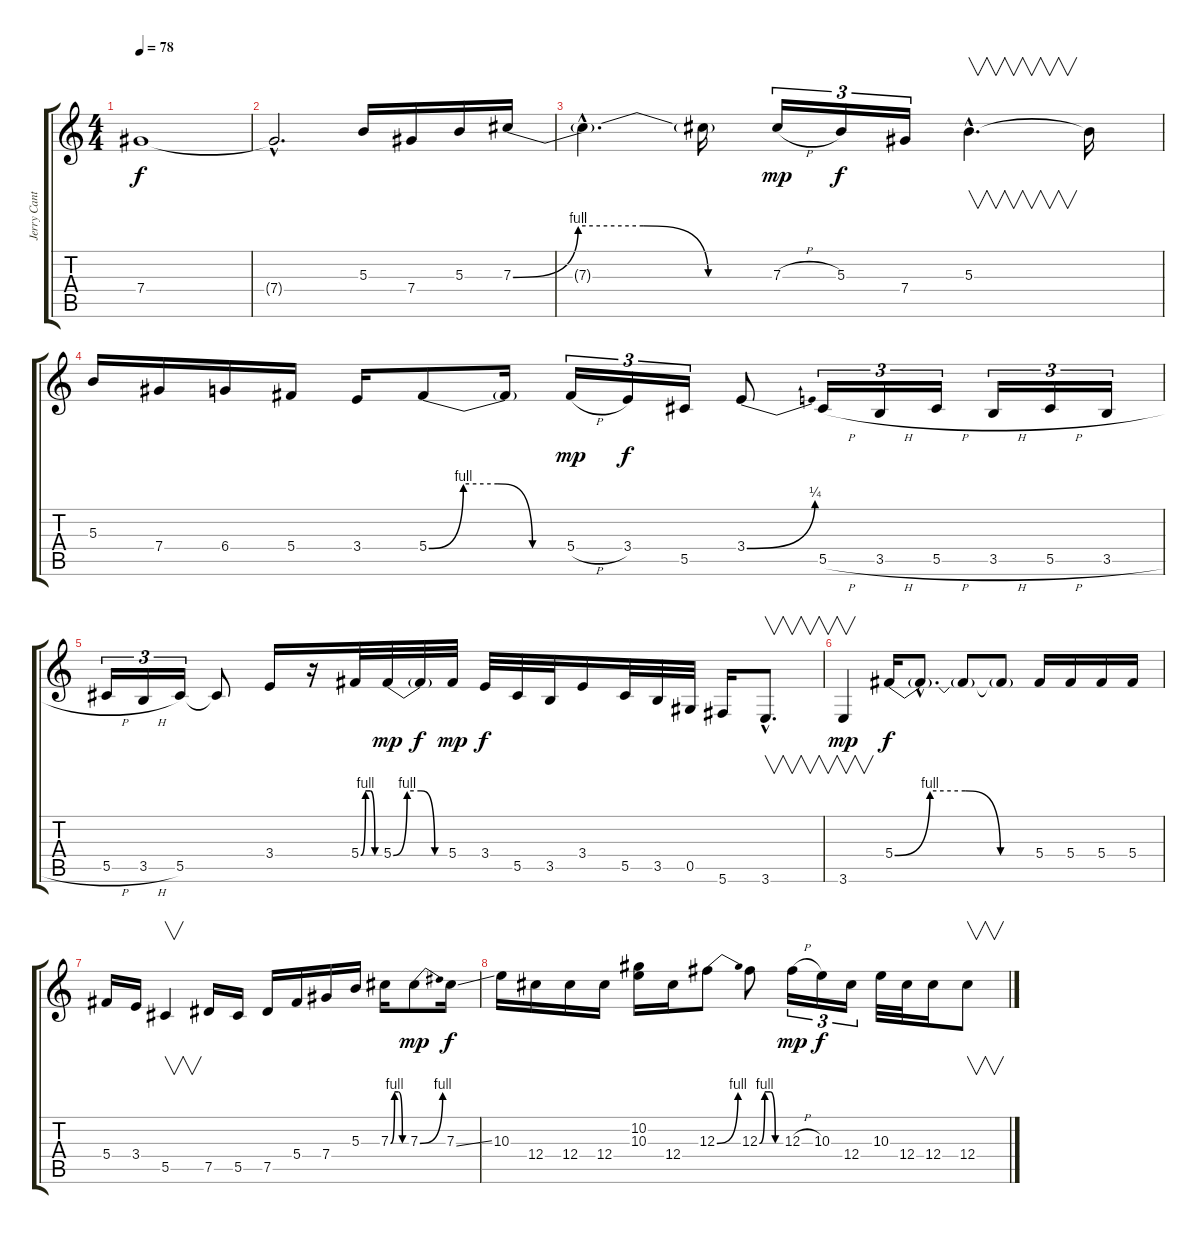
\track ("Jerry Cantrell - Electric Guitar" "Jerry Cant") {instrument overdrivenguitar}
\staff {score tabs}
\tuning (Eb4 Bb3 Gb3 Db3 Ab2 Db2) {hide}
\ts (4 4)
\tempo 78
\clef g2
\ks c
7.4.1{dy f volume 16} |
7.4{hac t}.2{d} 5.3.16 7.4.16 5.3.16 7.3{be (custom 0 0 15 4 30 4 45 0 60 0)}.16 |
7.3{hac t}.4{d} 7.3{t}.16 7.3{h}.16{tu (3 2) dy mp} 5.3.16{tu (3 2) dy f} 7.4.16{tu (3 2)} 5.3{hac}.4{v d} 5.3{t}.16 |
5.3.16 7.4.16 6.4.16 5.4.16 3.4.16 5.4{be (custom 0 0 15 4 30 4 45 0 60 0)}.8 5.4{t}.16 5.4{h}.16{tu (3 2) dy mp} 3.4.16{tu (3 2) dy f} 5.5.16{tu (3 2)} 3.4{be (bend 0 0 60 1)}.8 5.5{h}.16{tu (3 2)} 3.5{h}.16{tu (3 2)} 5.5{h}.16{tu (3 2)} 3.5{h}.16{tu (3 2)} 5.5{h}.16{tu (3 2)} 3.5{h}.16{tu (3 2)} |
5.5{h}.16{tu (3 2)} 3.5{h}.16{tu (3 2)} 5.5.16{tu (3 2)} 5.5{t}.8 3.4.16 r.16 5.4{be (custom 0 0 15 4 30 4 45 0 60 0)}.32 5.4{be (custom 0 0 15 4 30 4 45 0 60 0)}.32{dy mp} 5.4{t}.32{dy f} 5.4.32{dy mp} 3.4.32{dy f} 5.5.32 3.5.32 3.4.16 5.5.32 3.5.32 0.5.32 5.6.16 3.6{hac}.8{v d} |
3.6.4{v dy mp} 5.4{be (custom 0 0 15 4 30 4 45 0 60 0)}.16{dy f} 5.4{hac t}.8{d} 5.4{t}.8 5.4{t}.8 5.4.16 5.4.16 5.4.16 5.4.16 |
5.4.16 3.4.16 5.5.4{v} 7.5.16 5.5.16 7.5.16 5.4.16 7.4.16 5.3.16 7.3{be (custom 0 0 15 4 30 4 45 0 60 0)}.16 7.3{be (bend 0 0 60 4)}.8{dy mp} 7.3{ss}.16{dy f} |
10.3.16 12.4.16 12.4.16 12.4.16 (10.2 10.3).16 12.4.16 12.3{be (bend 0 0 60 4)}.8 12.3{be (custom 0 0 15 4 30 4 45 0 60 0)}.8 12.3{h}.16{tu (3 2) dy mp} 10.3.16{tu (3 2) dy f} 12.4.16{tu (3 2)} 10.3.32 12.4.32 12.4.16 12.4.8{v}
